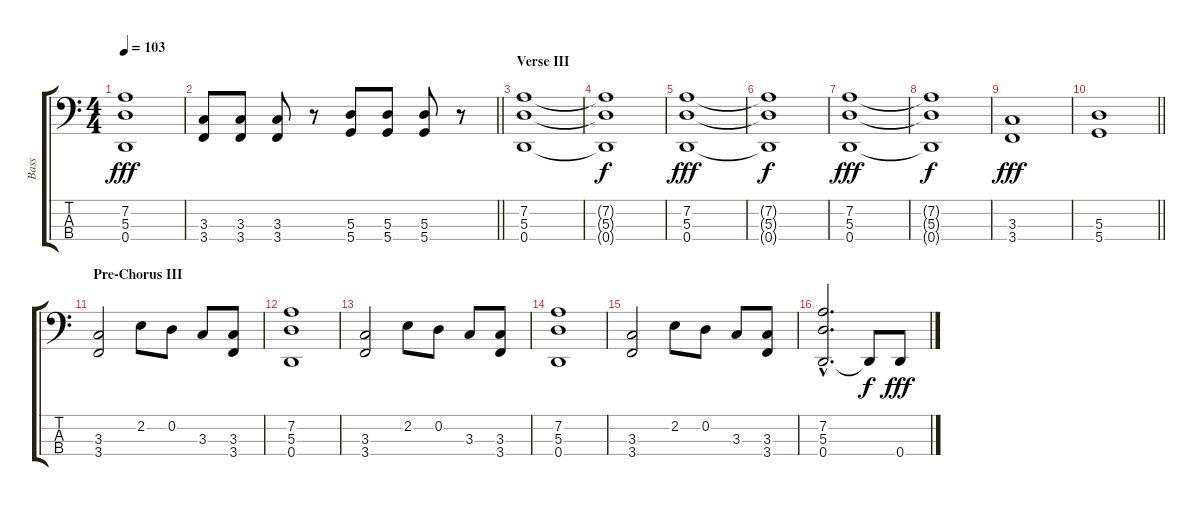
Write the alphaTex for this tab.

\track ("Bass" "Bass") {instrument electricbassfinger}
\staff {score tabs}
\tuning (G2 D2 A1 D1) {hide}
\ts (4 4)
\tempo 103
\clef f4
\ks c
(7.2 5.3 0.4).1{dy fff} |
\barLineRight lightlight
(3.3 3.4).8 (3.3 3.4).8 (3.3 3.4).8 r.8 (5.3 5.4).8 (5.3 5.4).8 (5.3 5.4).8 r.8 |
\section ("" "Verse III")
(7.2 5.3 0.4).1 |
(7.2{t} 5.3{t} 0.4{t}).1{dy f} |
(7.2 5.3 0.4).1{dy fff} |
(7.2{t} 5.3{t} 0.4{t}).1{dy f} |
(7.2 5.3 0.4).1{dy fff} |
(7.2{t} 5.3{t} 0.4{t}).1{dy f} |
(3.3 3.4).1{dy fff} |
\barLineRight lightlight
(5.3 5.4).1 |
\section ("" "Pre-Chorus III")
(3.3 3.4).2 2.2.8 0.2.8 3.3.8 (3.3 3.4).8 |
(7.2 5.3 0.4).1 |
(3.3 3.4).2 2.2.8 0.2.8 3.3.8 (3.3 3.4).8 |
(7.2 5.3 0.4).1 |
(3.3 3.4).2 2.2.8 0.2.8 3.3.8 (3.3 3.4).8 |
(7.2 5.3 0.4{hac}).2{d} 0.4{t}.8{dy f} 0.4.8{dy fff}
